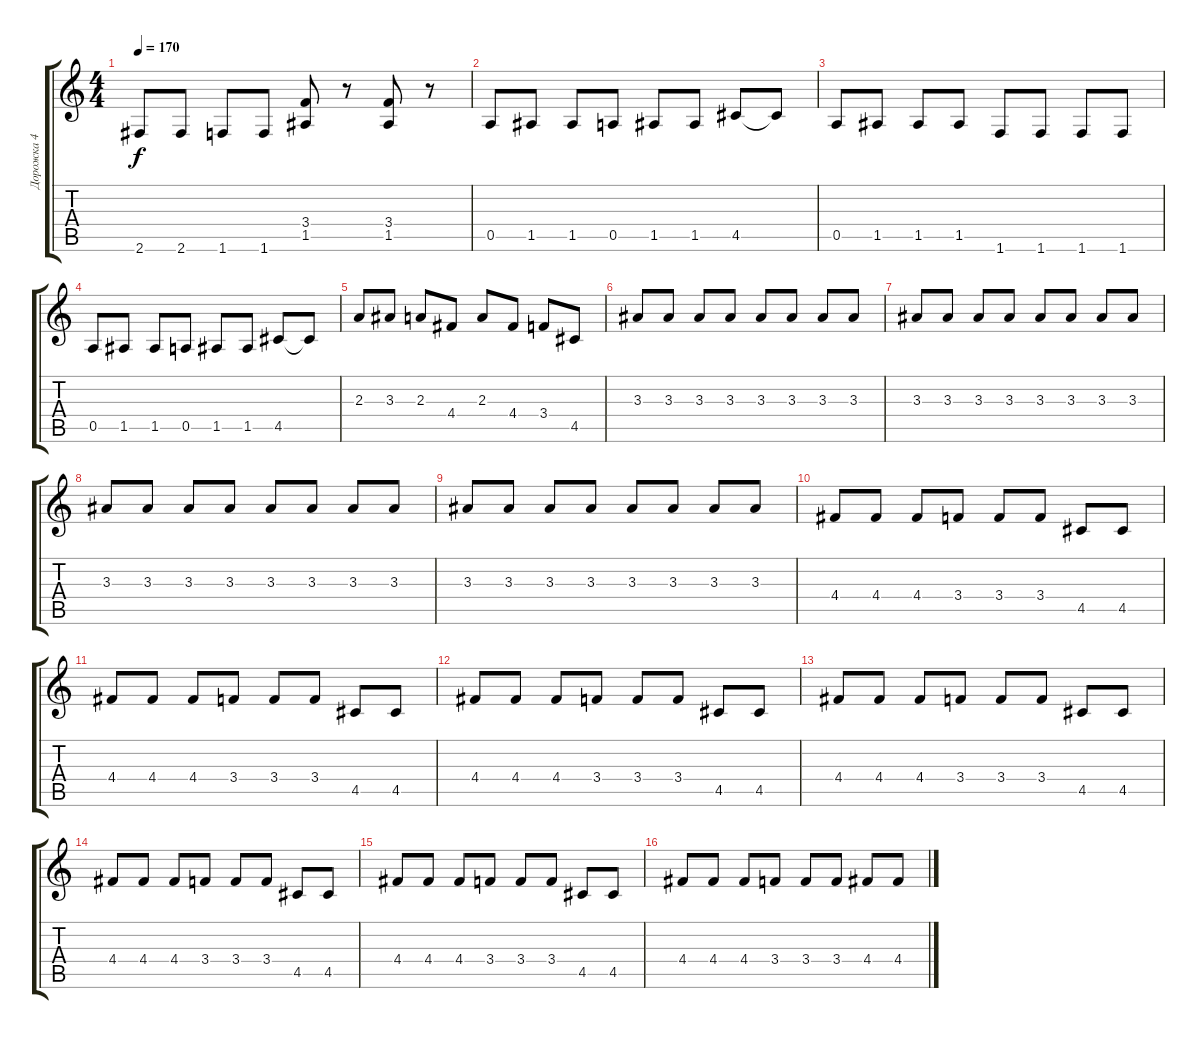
\track ("Дорожка 4" "Дорожка 4") {instrument overdrivenguitar}
\staff {score tabs}
\tuning (E4 B3 G3 D3 A2 E2) {hide}
\ts (4 4)
\tempo 170
\clef g2
\ks c
2.6.8{dy f} 2.6.8 1.6.8 1.6.8 (3.4 1.5).8 r.8 (3.4 1.5).8 r.8 |
0.5.8 1.5.8 1.5.8 0.5.8 1.5.8 1.5.8 4.5.8 4.5{t}.8 |
0.5.8 1.5.8 1.5.8 1.5.8 1.6.8 1.6.8 1.6.8 1.6.8 |
0.5.8 1.5.8 1.5.8 0.5.8 1.5.8 1.5.8 4.5.8 4.5{t}.8 |
2.3.8 3.3.8 2.3.8 4.4.8 2.3.8 4.4.8 3.4.8 4.5.8 |
3.3.8 3.3.8 3.3.8 3.3.8 3.3.8 3.3.8 3.3.8 3.3.8 |
3.3.8 3.3.8 3.3.8 3.3.8 3.3.8 3.3.8 3.3.8 3.3.8 |
3.3.8 3.3.8 3.3.8 3.3.8 3.3.8 3.3.8 3.3.8 3.3.8 |
3.3.8 3.3.8 3.3.8 3.3.8 3.3.8 3.3.8 3.3.8 3.3.8 |
4.4.8 4.4.8 4.4.8 3.4.8 3.4.8 3.4.8 4.5.8 4.5.8 |
4.4.8 4.4.8 4.4.8 3.4.8 3.4.8 3.4.8 4.5.8 4.5.8 |
4.4.8 4.4.8 4.4.8 3.4.8 3.4.8 3.4.8 4.5.8 4.5.8 |
4.4.8 4.4.8 4.4.8 3.4.8 3.4.8 3.4.8 4.5.8 4.5.8 |
4.4.8 4.4.8 4.4.8 3.4.8 3.4.8 3.4.8 4.5.8 4.5.8 |
4.4.8 4.4.8 4.4.8 3.4.8 3.4.8 3.4.8 4.5.8 4.5.8 |
4.4.8 4.4.8 4.4.8 3.4.8 3.4.8 3.4.8 4.4.8 4.4.8
